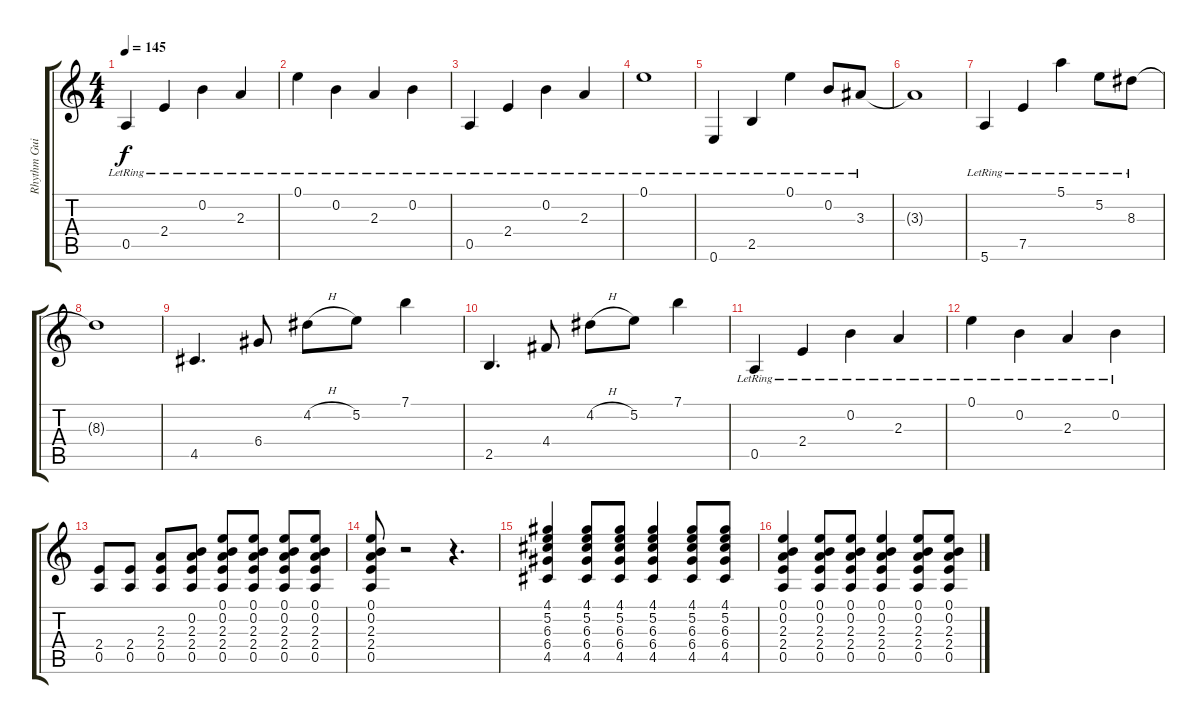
\track ("Rhythm Guitar" "Rhythm Gui") {instrument acousticguitarsteel}
\staff {score tabs}
\tuning (E4 B3 G3 D3 A2 E2) {hide}
\ts (4 4)
\tempo 145
\clef g2
\ks c
0.5{lr}.4{dy f} 2.4{lr}.4 0.2{lr}.4 2.3{lr}.4 |
0.1{lr}.4 0.2{lr}.4 2.3{lr}.4 0.2{lr}.4 |
0.5{lr}.4 2.4{lr}.4 0.2{lr}.4 2.3{lr}.4 |
0.1{lr}.1 |
0.6{lr}.4 2.5{lr}.4 0.1{lr}.4 0.2{lr}.8 3.3{lr}.8 |
3.3{t}.1 |
5.6{lr}.4 7.5{lr}.4 5.1{lr}.4 5.2{lr}.8 8.3{lr}.8 |
8.3{t}.1 |
4.5.4{d} 6.4.8 4.2{h}.8 5.2.8 7.1.4 |
2.5.4{d} 4.4.8 4.2{h}.8 5.2.8 7.1.4 |
0.5{lr}.4 2.4{lr}.4 0.2{lr}.4 2.3{lr}.4 |
0.1{lr}.4 0.2{lr}.4 2.3{lr}.4 0.2{lr}.4 |
(2.4 0.5).8 (2.4 0.5).8 (2.3 2.4 0.5).8 (0.2 2.3 2.4 0.5).8 (0.1 0.2 2.3 2.4 0.5).8 (0.1 0.2 2.3 2.4 0.5).8 (0.1 0.2 2.3 2.4 0.5).8 (0.1 0.2 2.3 2.4 0.5).8 |
(0.1 0.2 2.3 2.4 0.5).8 r.2 r.4{d} |
(4.1 5.2 6.3 6.4 4.5).4 (4.1 5.2 6.3 6.4 4.5).8 (4.1 5.2 6.3 6.4 4.5).8 (4.1 5.2 6.3 6.4 4.5).4 (4.1 5.2 6.3 6.4 4.5).8 (4.1 5.2 6.3 6.4 4.5).8 |
(0.1 0.2 2.3 2.4 0.5).4 (0.1 0.2 2.3 2.4 0.5).8 (0.1 0.2 2.3 2.4 0.5).8 (0.1 0.2 2.3 2.4 0.5).4 (0.1 0.2 2.3 2.4 0.5).8 (0.1 0.2 2.3 2.4 0.5).8
